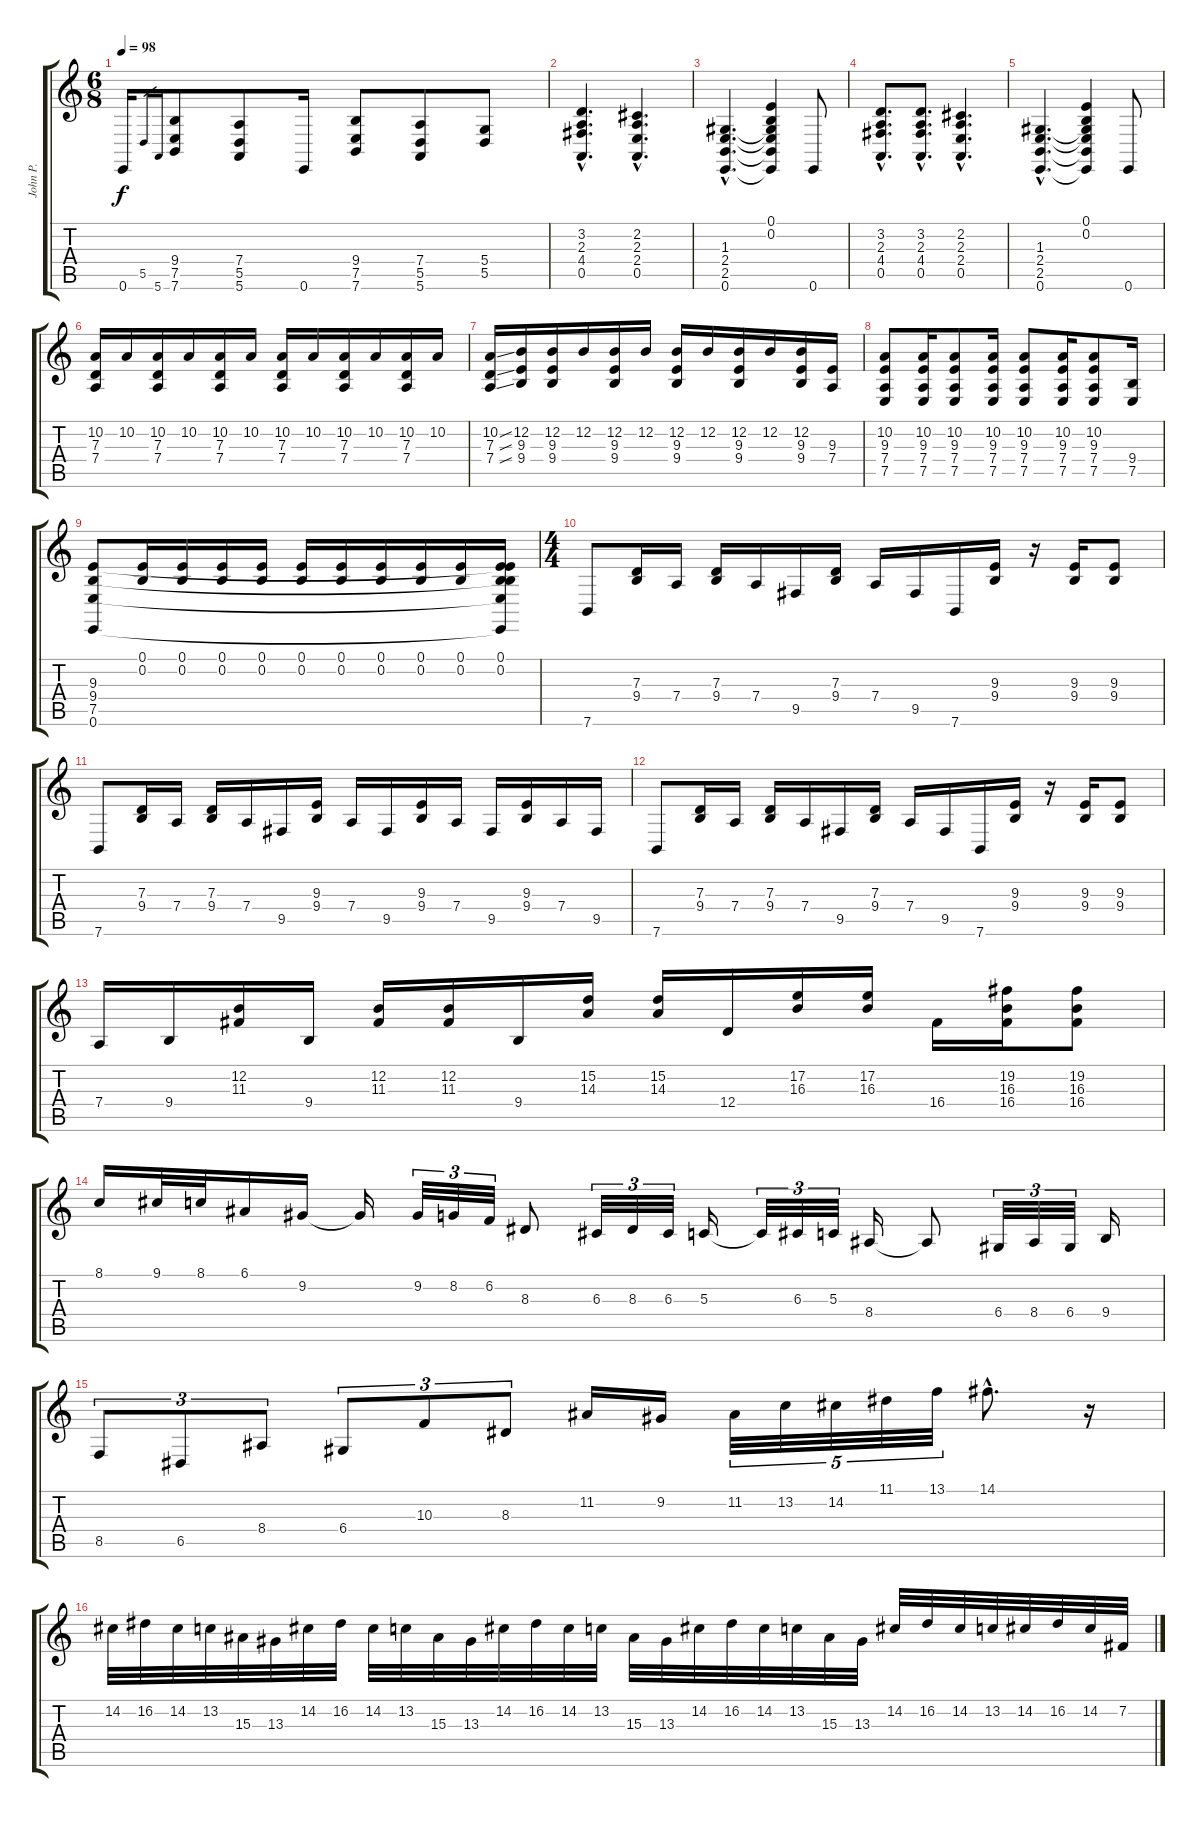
\track ("John P." "John P.") {instrument lead8bassandlead}
\staff {score tabs}
\tuning (E4 B3 G3 D3 A2 E2) {hide}
\ts (6 8)
\tempo 98
\clef g2
\ks c
0.6.16{dy f} 5.5.16{gr} 5.6.16{gr} (9.4 7.5 7.6).8 (7.4 5.5 5.6).8 0.6.16 (9.4 7.5 7.6).8 (7.4 5.5 5.6).8 (5.4 5.5).8 |
(3.2{hac} 2.3{hac} 4.4{hac} 0.5{hac}).4{d} (2.2{hac} 2.3{hac} 2.4{hac} 0.5{hac}).4{d} |
(1.3{hac} 2.4{hac} 2.5{hac} 0.6{hac}).4{d} (0.1 0.2 1.3{t} 2.4{t} 2.5{t} 0.6{t}).4 0.6.8 |
(3.2{hac} 2.3{hac} 4.4{hac} 0.5{hac}).8{d} (3.2{hac} 2.3{hac} 4.4{hac} 0.5{hac}).8{d} (2.2{hac} 2.3{hac} 2.4{hac} 0.5{hac}).4{d} |
(1.3{hac} 2.4{hac} 2.5{hac} 0.6{hac}).4{d} (0.1 0.2 1.3{t} 2.4{t} 2.5{t} 0.6{t}).4 0.6.8 |
(10.2 7.3 7.4).16 10.2.16 (10.2 7.3 7.4).16 10.2.16 (10.2 7.3 7.4).16 10.2.16 (10.2 7.3 7.4).16 10.2.16 (10.2 7.3 7.4).16 10.2.16 (10.2 7.3 7.4).16 10.2.16 |
(10.2{ss} 7.3{ss} 7.4{ss}).16 (12.2 9.3 9.4).16 (12.2 9.3 9.4).16 12.2.16 (12.2 9.3 9.4).16 12.2.16 (12.2 9.3 9.4).16 12.2.16 (12.2 9.3 9.4).16 12.2.16 (12.2 9.3 9.4).16 (9.3 7.4).16 |
(10.2 9.3 7.4 7.5).8 (10.2 9.3 7.4 7.5).16 (10.2 9.3 7.4 7.5).8 (10.2 9.3 7.4 7.5).16 (10.2 9.3 7.4 7.5).8 (10.2 9.3 7.4 7.5).16 (10.2 9.3 7.4 7.5).8 (9.4 7.5).16 |
(9.3 9.4 7.5 0.6).8 (0.1 0.2).16 (0.1 0.2).16 (0.1 0.2).16 (0.1 0.2).16 (0.1 0.2).16 (0.1 0.2).16 (0.1 0.2).16 (0.1 0.2).16 (0.1 0.2).16 (0.1 0.2 9.3{t} 9.4{t} 7.5{t} 0.6{t}).16 |
\ts (4 4)
7.6.8 (7.3 9.4).16 7.4.16 (7.3 9.4).16 7.4.16 9.5.16 (7.3 9.4).16 7.4.16 9.5.16 7.6.16 (9.3 9.4).16 r.16 (9.3 9.4).16 (9.3 9.4).8 |
7.6.8 (7.3 9.4).16 7.4.16 (7.3 9.4).16 7.4.16 9.5.16 (9.3 9.4).16 7.4.16 9.5.16 (9.3 9.4).16 7.4.16 9.5.16 (9.3 9.4).16 7.4.16 9.5.16 |
7.6.8 (7.3 9.4).16 7.4.16 (7.3 9.4).16 7.4.16 9.5.16 (7.3 9.4).16 7.4.16 9.5.16 7.6.16 (9.3 9.4).16 r.16 (9.3 9.4).16 (9.3 9.4).8 |
7.4.16 9.4.16 (12.2 11.3).16 9.4.16 (12.2 11.3).16 (12.2 11.3).16 9.4.16 (15.2 14.3).16 (15.2 14.3).16 12.4.16 (17.2 16.3).16 (17.2 16.3).16 16.4.16 (19.2 16.3 16.4).16 (19.2 16.3 16.4).8 |
8.1.16 9.1.32 8.1.32 6.1.16 9.2.16 9.2{t}.16 9.2.32{tu (3 2)} 8.2.32{tu (3 2)} 6.2.32{tu (3 2)} 8.3.8 6.3.32{tu (3 2)} 8.3.32{tu (3 2)} 6.3.32{tu (3 2)} 5.3.16 5.3{t}.32{tu (3 2)} 6.3.32{tu (3 2)} 5.3.32{tu (3 2)} 8.4.16 8.4{t}.8 6.4.32{tu (3 2)} 8.4.32{tu (3 2)} 6.4.32{tu (3 2)} 9.4.16 |
8.5.8{tu (3 2)} 6.5.8{tu (3 2)} 8.4.8{tu (3 2)} 6.4.8{tu (3 2)} 10.3.8{tu (3 2)} 8.3.8{tu (3 2)} 11.2.16 9.2.16 11.2.32{tu (5 4)} 13.2.32{tu (5 4)} 14.2.32{tu (5 4)} 11.1.32{tu (5 4)} 13.1.32{tu (5 4)} 14.1{hac}.8{d} r.16 |
14.2.32 16.2.32 14.2.32 13.2.32 15.3.32 13.3.32 14.2.32 16.2.32 14.2.32 13.2.32 15.3.32 13.3.32 14.2.32 16.2.32 14.2.32 13.2.32 15.3.32 13.3.32 14.2.32 16.2.32 14.2.32 13.2.32 15.3.32 13.3.32 14.2.32 16.2.32 14.2.32 13.2.32 14.2.32 16.2.32 14.2.32 7.2.32
